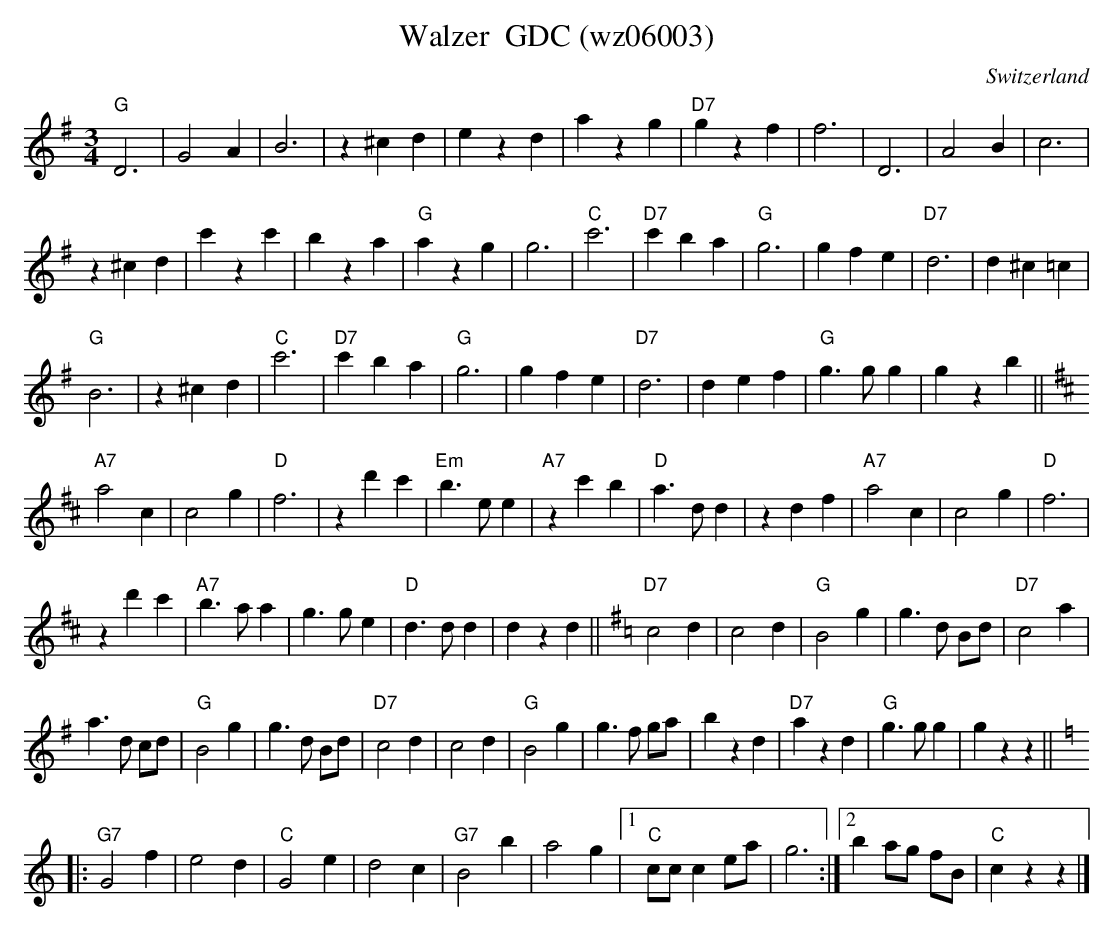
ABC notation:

X:1
T:Walzer  GDC (wz06003)
O:Switzerland
M:3/4
L:1/4
K:G major
"G"D3 | G2A | B3 | z^cd | ezd | azg | "D7"gzf | f3 | D3 | A2B | c3 |
z^cd | c'zc' | bza | "G"azg | g3 | "C"c'3 | "D7"c'ba | "G"g3 | gfe | "D7"d3 | d^c=c |
"G"B3 | z^cd | "C"c'3 | "D7"c'ba | "G"g3 | gfe | "D7"d3 | def | "G"g>gg | gzb || [K:D]
"A7"a2c | c2g | "D"f3 | zd'c' | "Em"b>ee | "A7"zc'b | "D"a>dd | zdf | "A7"a2c | c2g | "D"f3 |
zd'c' | "A7"b>aa | g>ge | "D"d>dd | dzd || [K:G] "D7"c2d | c2d | "G"B2g | g>d B/d/ | "D7"c2a |
a>d c/d/ | "G"B2g | g>d B/d/ | "D7"c2d | c2d | "G"B2g | g>f g/a/ | bzd | "D7"azd | "G"g>gg | gzz || [K:C]
|: "G7"G2f | e2d | "C"G2e | d2c | "G7"B2b | a2g |1 "C"c/c/ c e/a/ | g3 :|2 b a/g/ f/B/ | "C"czz |]
